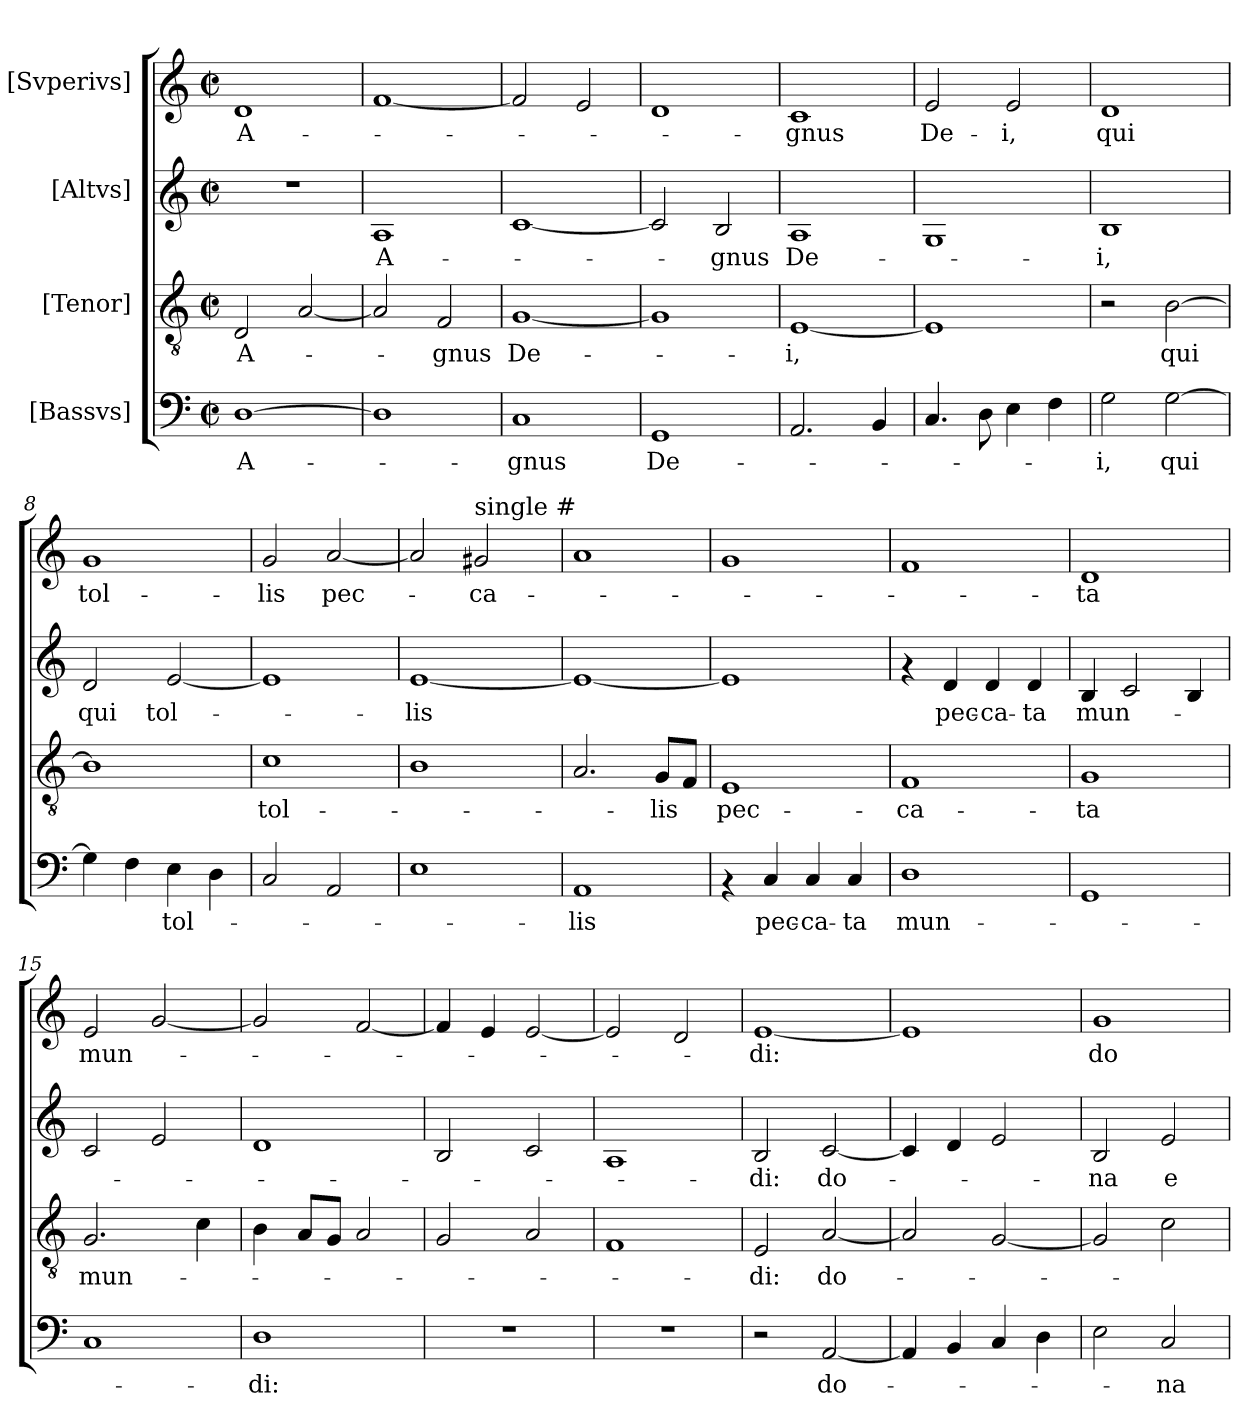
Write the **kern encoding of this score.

**kern	**text	**kern	**text	**kern	**text	**kern	**text
*part4	*part4	*part3	*part3	*part2	*part2	*part1	*part1
*staff4	*staff4	*staff3	*staff3	*staff2	*staff2	*staff1	*staff1
*I"[Bassvs]	*	*I"[Tenor]	*	*I"[Altvs]	*	*I"[Svperivs]	*
*clefF4	*	*clefGv2	*	*clefG2	*	*clefG2	*
*k[]	*	*k[]	*	*k[]	*	*k[]	*
*C:	*	*C:	*	*C:	*	*C:	*
*M2/2	*	*M2/2	*	*M2/2	*	*M2/2	*
*met(c|)	*	*met(c|)	*	*met(c|)	*	*met(c|)	*
=1	=1	=1	=1	=1	=1	=1	=1
!	!LO:LY:b	!	!LO:LY:b	!	!	!	!LO:LY:b
[>1D	A-	2D/	A-	1r	.	1d	A-
.	.	[<2A/	.	.	.	.	.
=2	=2	=2	=2	=2	=2	=2	=2
!	!	!	!	!	!LO:LY:b	!	!
1D]	.	2A/]	.	1A	A-	[<1f	.
!	!	!	!LO:LY:b	!	!	!	!
.	.	2F/	-gnus	.	.	.	.
=3	=3	=3	=3	=3	=3	=3	=3
!	!LO:LY:b	!	!LO:LY:b	!	!	!	!
1C	-gnus	[<1G	De-	[<1c	.	2f/]	.
.	.	.	.	.	.	2e/	.
=4	=4	=4	=4	=4	=4	=4	=4
!	!LO:LY:b	!	!	!	!	!	!
1GG	De-	1G]	.	2c/]	.	1d	.
!	!	!	!	!	!LO:LY:b	!	!
.	.	.	.	2B/	-gnus	.	.
=5	=5	=5	=5	=5	=5	=5	=5
!	!	!	!LO:LY:b	!	!LO:LY:b	!	!LO:LY:b
2.AA/	.	[<1E	-i,	1A	De-	1c	-gnus
4BB/	.	.	.	.	.	.	.
=6	=6	=6	=6	=6	=6	=6	=6
!	!	!	!	!	!	!	!LO:LY:b
4.C/	.	1E]	.	1G	.	2e/	De-
8D\	.	.	.	.	.	.	.
!	!	!	!	!	!	!	!LO:LY:b
4E\	.	.	.	.	.	2e/	-i,
4F\	.	.	.	.	.	.	.
=7	=7	=7	=7	=7	=7	=7	=7
!	!LO:LY:b	!	!	!	!LO:LY:b	!	!LO:LY:b
2G\	-i,	2r	.	1B	-i,	1d	qui
!	!LO:LY:b	!	!LO:LY:b	!	!	!	!
[<2G\	qui	[<2B\	qui	.	.	.	.
!!LO:LB:g=z
=8	=8	=8	=8	=8	=8	=8	=8
!	!	!	!	!	!LO:LY:b	!	!LO:LY:b
4G\]	.	1B]	.	2d/	qui	1g	tol-
4F\	.	.	.	.	.	.	.
!	!LO:LY:b	!	!	!	!LO:LY:b	!	!
4E\	tol-	.	.	[<2e/	tol-	.	.
4D\	.	.	.	.	.	.	.
=9	=9	=9	=9	=9	=9	=9	=9
!	!	!	!LO:LY:b	!	!	!	!LO:LY:b
2C/	.	1c	tol-	1e]	.	2g/	-lis
!	!	!	!	!	!	!	!LO:LY:b
2AA/	.	.	.	.	.	[<2a/	pec-
=10	=10	=10	=10	=10	=10	=10	=10
!	!	!	!	!	!LO:LY:b	!	!
1E	.	1B	.	[<1e	-lis	2a/]	.
!	!	!	!	!	!	!LO:TX:a:t=single #	!
!	!	!	!	!	!	!	!LO:LY:b
.	.	.	.	.	.	2g#/	-ca-
=11	=11	=11	=11	=11	=11	=11	=11
!	!LO:LY:b	!	!	!	!	!	!
1AA	-lis	2.A/	.	1e_	.	1a	.
!	!	!	!LO:LY:b	!	!	!	!
.	.	8G/L	-lis	.	.	.	.
.	.	8F/J	.	.	.	.	.
=12	=12	=12	=12	=12	=12	=12	=12
!	!	!	!LO:LY:b	!	!	!	!
4rAA	.	1E	pec-	1e]	.	1g	.
!	!LO:LY:b	!	!	!	!	!	!
4C/	pec-	.	.	.	.	.	.
!	!LO:LY:b	!	!	!	!	!	!
4C/	-ca-	.	.	.	.	.	.
!	!LO:LY:b	!	!	!	!	!	!
4C/	-ta	.	.	.	.	.	.
=13	=13	=13	=13	=13	=13	=13	=13
!	!LO:LY:b	!	!LO:LY:b	!	!	!	!
1D	mun-	1F	-ca-	4rf	.	1f	.
!	!	!	!	!	!LO:LY:b	!	!
.	.	.	.	4d/	pec-	.	.
!	!	!	!	!	!LO:LY:b	!	!
.	.	.	.	4d/	-ca-	.	.
!	!	!	!	!	!LO:LY:b	!	!
.	.	.	.	4d/	-ta	.	.
=14	=14	=14	=14	=14	=14	=14	=14
!	!	!	!LO:LY:b	!	!LO:LY:b	!	!LO:LY:b
1GG	.	1G	-ta	4B/	mun-	1d	-ta
.	.	.	.	2c/	.	.	.
.	.	.	.	4B/	.	.	.
!!LO:PB:g=z
=15	=15	=15	=15	=15	=15	=15	=15
!	!	!	!LO:LY:b	!	!	!	!LO:LY:b
1C	.	2.G/	mun-	2c/	.	2e/	mun-
.	.	.	.	2e/	.	[<2g/	.
.	.	4c\	.	.	.	.	.
=16	=16	=16	=16	=16	=16	=16	=16
!	!LO:LY:b	!	!	!	!	!	!
1D	-di:	4B\	.	1d	.	2g/]	.
.	.	8A/L	.	.	.	.	.
.	.	8G/J	.	.	.	.	.
.	.	2A/	.	.	.	[<2f/	.
=17	=17	=17	=17	=17	=17	=17	=17
1r	.	2G/	.	2B/	.	4f/]	.
.	.	.	.	.	.	4e/	.
.	.	2A/	.	2c/	.	[<2e/	.
=18	=18	=18	=18	=18	=18	=18	=18
1r	.	1F	.	1A	.	2e/]	.
.	.	.	.	.	.	2d/	.
=19	=19	=19	=19	=19	=19	=19	=19
!	!	!	!LO:LY:b	!	!LO:LY:b	!	!LO:LY:b
2r	.	2E/	-di:	2B/	-di:	[<1e	-di:
!	!LO:LY:b	!	!LO:LY:b	!	!LO:LY:b	!	!
[<2AA/	do-	[<2A/	do-	[<2c/	do-	.	.
=20	=20	=20	=20	=20	=20	=20	=20
4AA/]	.	2A/]	.	4c/]	.	1e]	.
4BB/	.	.	.	4d/	.	.	.
4C/	.	[<2G/	.	2e/	.	.	.
4D\	.	.	.	.	.	.	.
=21	=21	=21	=21	=21	=21	=21	=21
!	!	!	!	!	!LO:LY:b	!	!LO:LY:b
2E\	.	2G/]	.	2B/	-na	1g	do-
!	!LO:LY:b	!	!	!	!LO:LY:b	!	!
2C/	-na	2c\	.	2e/	e-	.	.
=	=	=	=	=	=	=	=
*-	*-	*-	*-	*-	*-	*-	*-
